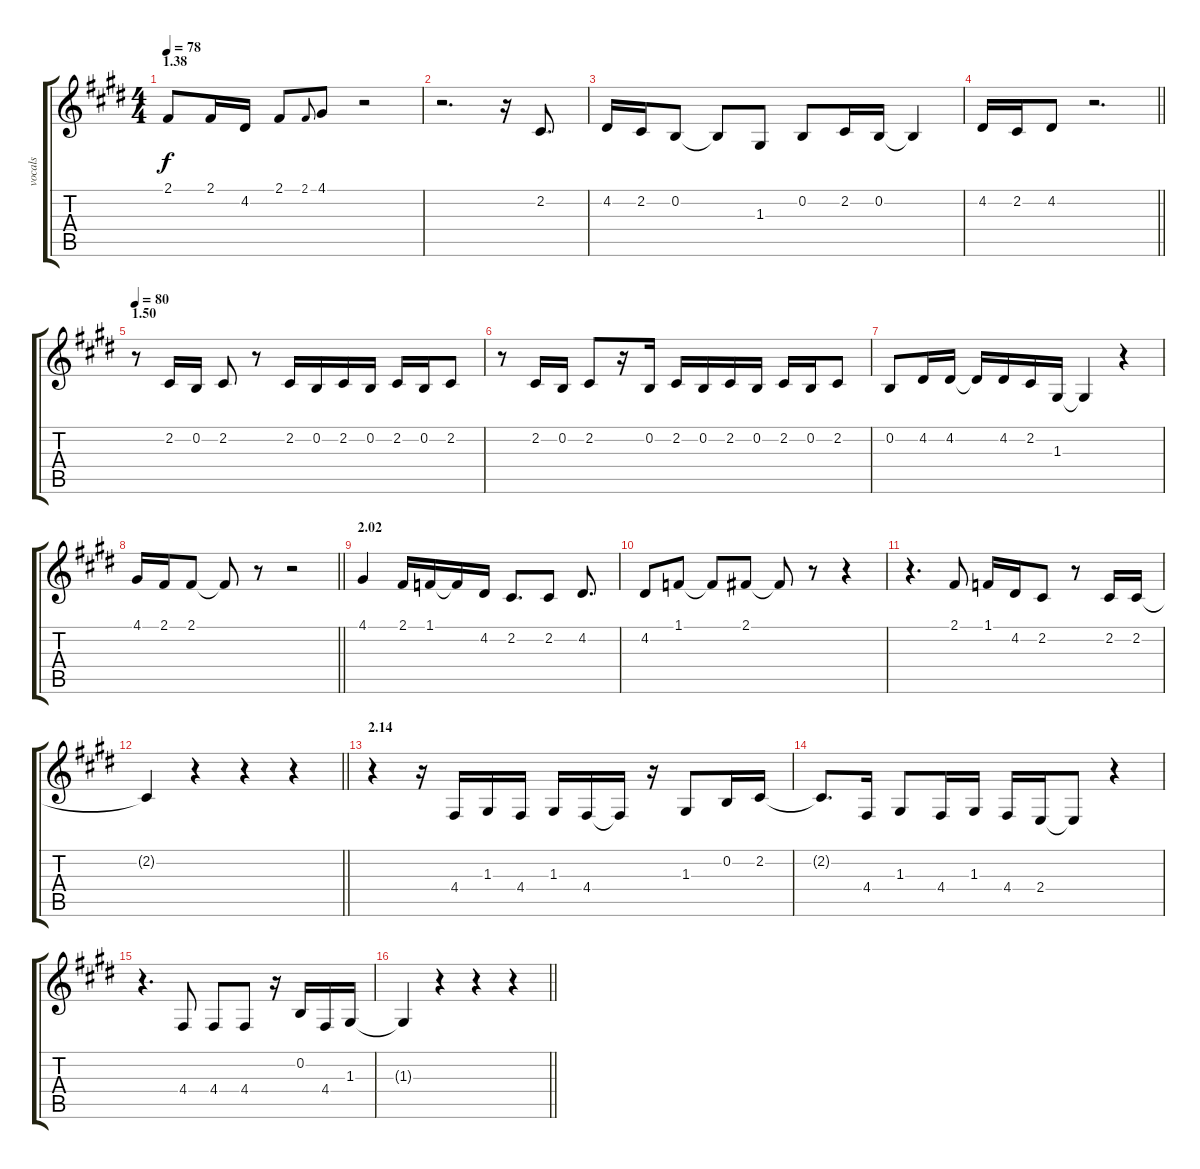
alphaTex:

\track ("vocals" "vocals") {instrument clarinet}
\staff {score tabs}
\tuning (E4 B3 G3 D3 A2 E2) {hide}
\ts (4 4)
\section ("" "1.38")
\tempo 78
\clef g2
\ks e
2.1.8{dy f} 2.1.16 4.2.16 2.1.8 2.1.8{gr onbeat} 4.1.8 r.2 |
r.2{d} r.16 2.2.8{d} |
4.2.16 2.2.16 0.2.8 0.2{t}.8 1.3.8 0.2.8 2.2.16 0.2.16 0.2{t}.4 |
\barLineRight lightlight
4.2.16 2.2.16 4.2.8 r.2{d} |
\section ("" "1.50")
\tempo 80
r.8 2.2.16 0.2.16 2.2.8 r.8 2.2.16 0.2.16 2.2.16 0.2.16 2.2.16 0.2.16 2.2.8 |
r.8 2.2.16 0.2.16 2.2.8 r.16 0.2.16 2.2.16 0.2.16 2.2.16 0.2.16 2.2.16 0.2.16 2.2.8 |
0.2.8 4.2.16 4.2.16 4.2{t}.16 4.2.16 2.2.16 1.3.16 1.3{t}.4 r.4 |
\barLineRight lightlight
4.1.16 2.1.16 2.1.8 2.1{t}.8 r.8 r.2 |
\section ("" "2.02")
4.1.4 2.1.16 1.1.16 1.1{t}.16 4.2.16 2.2.8{d} 2.2.8 4.2.8{d} |
4.2.8 1.1.8 1.1{t}.8 2.1.8 2.1{t}.8 r.8 r.4 |
r.4{d} 2.1.8 1.1.16 4.2.16 2.2.8 r.8 2.2.16 2.2.16 |
\barLineRight lightlight
2.2{t}.4 r.4 r.4 r.4 |
\section ("" "2.14")
r.4 r.16 4.4.16 1.3.16 4.4.16 1.3.16 4.4.16 4.4{t}.16 r.16 1.3.8 0.2.16 2.2.16 |
2.2{t}.8{d} 4.4.16 1.3.8 4.4.16 1.3.16 4.4.16 2.4.16 2.4{t}.8 r.4 |
r.4{d} 4.4.8 4.4.8 4.4.8 r.16 0.2.16 4.4.16 1.3.16 |
\barLineRight lightlight
1.3{t}.4 r.4 r.4 r.4
